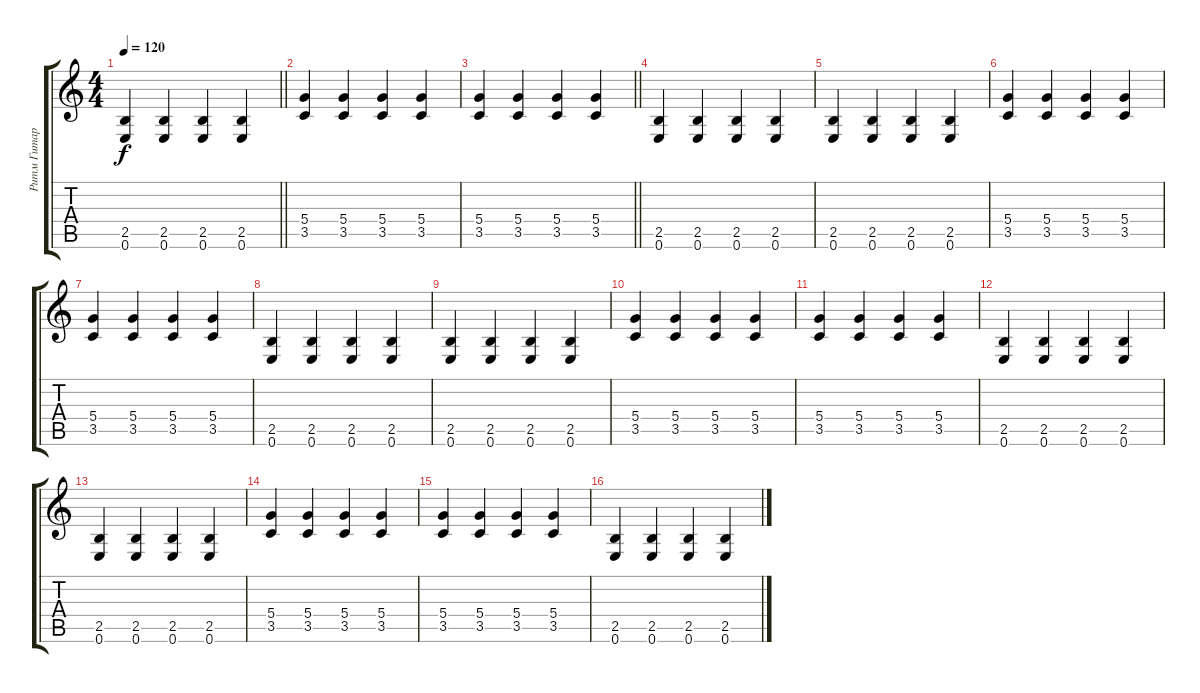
\track ("Ритм Гитара" "Ритм Гитар") {instrument distortionguitar}
\staff {score tabs}
\tuning (E4 B3 G3 D3 A2 E2) {hide}
\ts (4 4)
\tempo 120
\clef g2
\barLineRight lightlight
\ks c
(2.5 0.6).4{dy f} (2.5 0.6).4 (2.5 0.6).4 (2.5 0.6).4 |
(5.4 3.5).4 (5.4 3.5).4 (5.4 3.5).4 (5.4 3.5).4 |
\barLineRight lightlight
(5.4 3.5).4 (5.4 3.5).4 (5.4 3.5).4 (5.4 3.5).4 |
(2.5 0.6).4 (2.5 0.6).4 (2.5 0.6).4 (2.5 0.6).4 |
(2.5 0.6).4 (2.5 0.6).4 (2.5 0.6).4 (2.5 0.6).4 |
(5.4 3.5).4 (5.4 3.5).4 (5.4 3.5).4 (5.4 3.5).4 |
(5.4 3.5).4 (5.4 3.5).4 (5.4 3.5).4 (5.4 3.5).4 |
(2.5 0.6).4 (2.5 0.6).4 (2.5 0.6).4 (2.5 0.6).4 |
(2.5 0.6).4 (2.5 0.6).4 (2.5 0.6).4 (2.5 0.6).4 |
(5.4 3.5).4 (5.4 3.5).4 (5.4 3.5).4 (5.4 3.5).4 |
(5.4 3.5).4 (5.4 3.5).4 (5.4 3.5).4 (5.4 3.5).4 |
(2.5 0.6).4 (2.5 0.6).4 (2.5 0.6).4 (2.5 0.6).4 |
(2.5 0.6).4 (2.5 0.6).4 (2.5 0.6).4 (2.5 0.6).4 |
(5.4 3.5).4 (5.4 3.5).4 (5.4 3.5).4 (5.4 3.5).4 |
(5.4 3.5).4 (5.4 3.5).4 (5.4 3.5).4 (5.4 3.5).4 |
(2.5 0.6).4 (2.5 0.6).4 (2.5 0.6).4 (2.5 0.6).4
